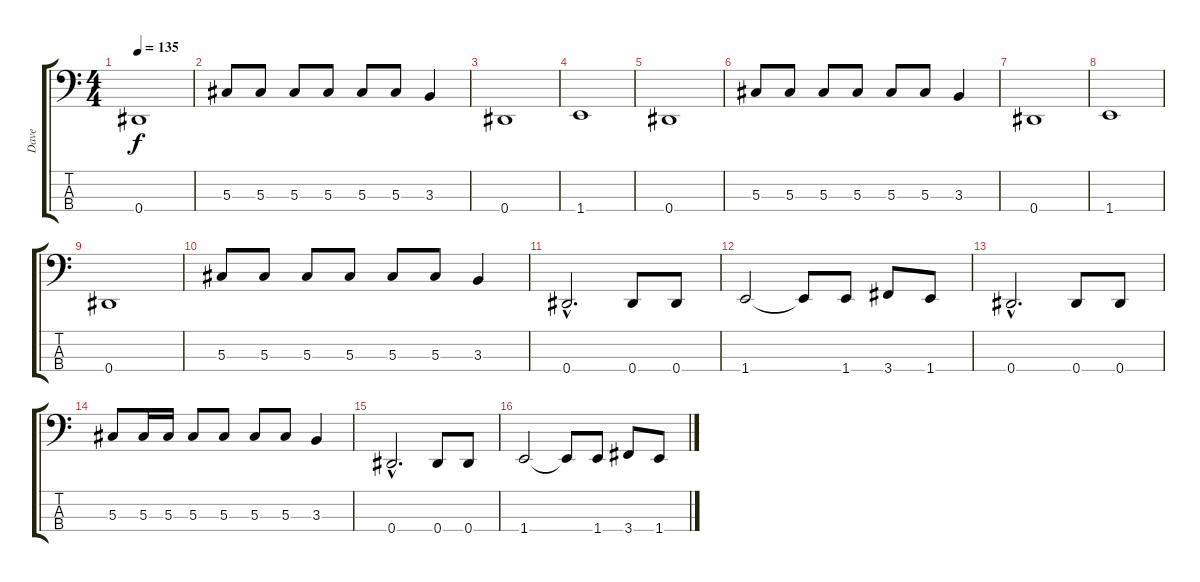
\track ("Dave" "Dave") {instrument electricbasspick}
\staff {score tabs}
\tuning (Gb2 Db2 Ab1 Eb1) {hide}
\ts (4 4)
\tempo 135
\clef f4
\ks c
0.4.1{dy f} |
5.3.8 5.3.8 5.3.8 5.3.8 5.3.8 5.3.8 3.3.4 |
0.4.1 |
1.4.1 |
0.4.1 |
5.3.8 5.3.8 5.3.8 5.3.8 5.3.8 5.3.8 3.3.4 |
0.4.1 |
1.4.1 |
0.4.1 |
5.3.8 5.3.8 5.3.8 5.3.8 5.3.8 5.3.8 3.3.4 |
0.4{hac}.2{d} 0.4.8 0.4.8 |
1.4.2 1.4{t}.8 1.4.8 3.4.8 1.4.8 |
0.4{hac}.2{d} 0.4.8 0.4.8 |
5.3.8 5.3.16 5.3.16 5.3.8 5.3.8 5.3.8 5.3.8 3.3.4 |
0.4{hac}.2{d} 0.4.8 0.4.8 |
1.4.2 1.4{t}.8 1.4.8 3.4.8 1.4.8
